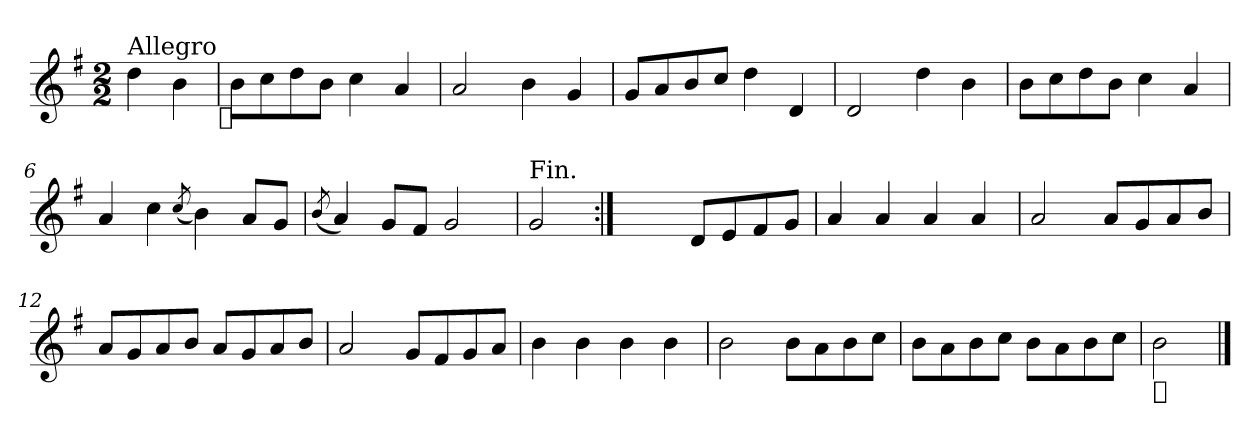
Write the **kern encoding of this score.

**kern
*part1
*staff1
*clefG2
*k[f#]
*G:
*M2/2
=
!LO:TX:a:t=Allegro
4dd\
4b\
!LO:TX:b:t=𝄋
=1
8b\L
8cc\
8dd\
8b\J
4cc\
4a/
=2
2a/
4b\
4g/
=3
8g/L
8a/
8b/
8cc/J
4dd\
4d/
=4
2d/
4dd\
4b\
!!LO:LB:g=z
=5
8b\L
8cc\
8dd\
8b\J
4cc\
4a/
=6
4a/
4cc\
(<8qcc/
4b\)
8a/L
8g/J
=7
(<8qb/
4a/)
8g/L
8f#/J
2g/
=8
!LO:TX:a:t=Fin.
2g/
=9:|!
2ryy
8d/L
8e/
8f#/
8g/J
!!LO:LB:g=z
=10
4a/
4a/
4a/
4a/
=11
2a/
8a/L
8g/
8a/
8b/J
=12
8a/L
8g/
8a/
8b/J
8a/L
8g/
8a/
8b/J
=13
2a/
8g/L
8f#/
8g/
8a/J
=14
4b\
4b\
4b\
4b\
!!LO:LB:g=z
=15
2b\
8b\L
8a\
8b\
8cc\J
=16
8b\L
8a\
8b\
8cc\J
8b\L
8a\
8b\
8cc\J
=17
!LO:TX:b:t=𝄋
2b\
==
*-
